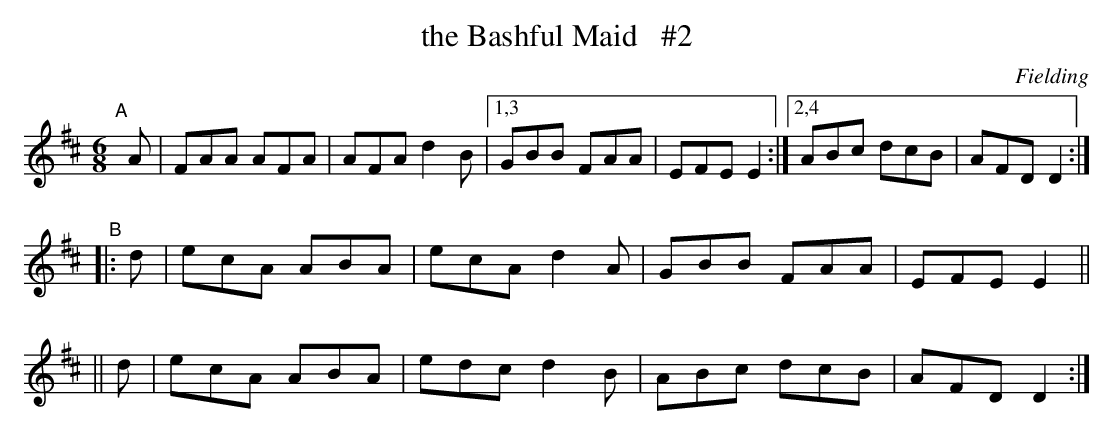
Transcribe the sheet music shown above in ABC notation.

X:1
T: the Bashful Maid   #2
O: Fielding
M: 6/8
L: 1/8
K: D
"^A"\
[|] A | FAA AFA | AFA d2B |[1,3 GBB FAA | EFE E2 :|[2,4 ABc dcB | AFD D2 :|
"^B"\
|: d | ecA ABA | ecA d2A | GBB FAA | EFE E2 ||
|| d | ecA ABA | edc d2B | ABc dcB | AFD D2 :|
